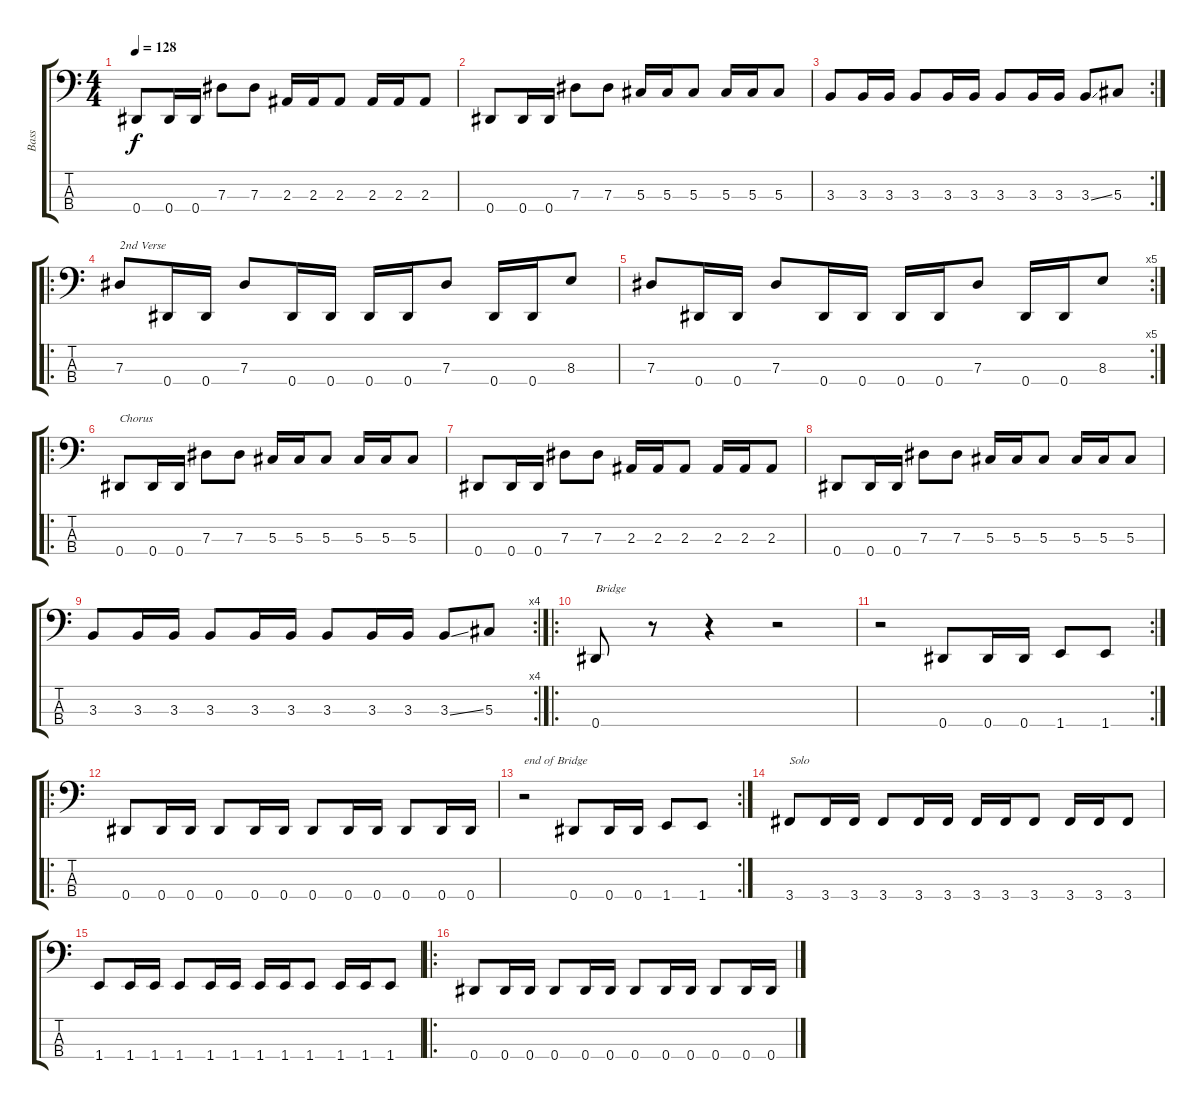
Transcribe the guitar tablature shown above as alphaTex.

\track ("Bass" "Bass") {instrument slapbass2}
\staff {score tabs}
\tuning (Gb2 Db2 Ab1 Eb1) {hide}
\ts (4 4)
\tempo 128
\clef f4
\ks c
0.4.8{dy f} 0.4.16 0.4.16 7.3.8 7.3.8 2.3.16 2.3.16 2.3.8 2.3.16 2.3.16 2.3.8 |
0.4.8 0.4.16 0.4.16 7.3.8 7.3.8 5.3.16 5.3.16 5.3.8 5.3.16 5.3.16 5.3.8 |
\rc 2
3.3.8 3.3.16 3.3.16 3.3.8 3.3.16 3.3.16 3.3.8 3.3.16 3.3.16 3.3{ss}.8 5.3.8 |
\ro
7.3.8{txt "2nd Verse"} 0.4.16 0.4.16 7.3.8 0.4.16 0.4.16 0.4.16 0.4.16 7.3.8 0.4.16 0.4.16 8.3.8 |
\rc 5
7.3.8 0.4.16 0.4.16 7.3.8 0.4.16 0.4.16 0.4.16 0.4.16 7.3.8 0.4.16 0.4.16 8.3.8 |
\ro
0.4.8{txt "Chorus"} 0.4.16 0.4.16 7.3.8 7.3.8 5.3.16 5.3.16 5.3.8 5.3.16 5.3.16 5.3.8 |
0.4.8 0.4.16 0.4.16 7.3.8 7.3.8 2.3.16 2.3.16 2.3.8 2.3.16 2.3.16 2.3.8 |
0.4.8 0.4.16 0.4.16 7.3.8 7.3.8 5.3.16 5.3.16 5.3.8 5.3.16 5.3.16 5.3.8 |
\rc 4
3.3.8 3.3.16 3.3.16 3.3.8 3.3.16 3.3.16 3.3.8 3.3.16 3.3.16 3.3{ss}.8 5.3.8 |
\ro
0.4.8{txt "Bridge"} r.8 r.4 r.2 |
\rc 2
r.2 0.4.8 0.4.16 0.4.16 1.4.8 1.4.8 |
\ro
0.4.8 0.4.16 0.4.16 0.4.8 0.4.16 0.4.16 0.4.8 0.4.16 0.4.16 0.4.8 0.4.16 0.4.16 |
\rc 2
r.2{txt "end of Bridge"} 0.4.8 0.4.16 0.4.16 1.4.8 1.4.8 |
3.4.8{txt "Solo"} 3.4.16 3.4.16 3.4.8 3.4.16 3.4.16 3.4.16 3.4.16 3.4.8 3.4.16 3.4.16 3.4.8 |
1.4.8 1.4.16 1.4.16 1.4.8 1.4.16 1.4.16 1.4.16 1.4.16 1.4.8 1.4.16 1.4.16 1.4.8 |
\ro
0.4.8 0.4.16 0.4.16 0.4.8 0.4.16 0.4.16 0.4.8 0.4.16 0.4.16 0.4.8 0.4.16 0.4.16
